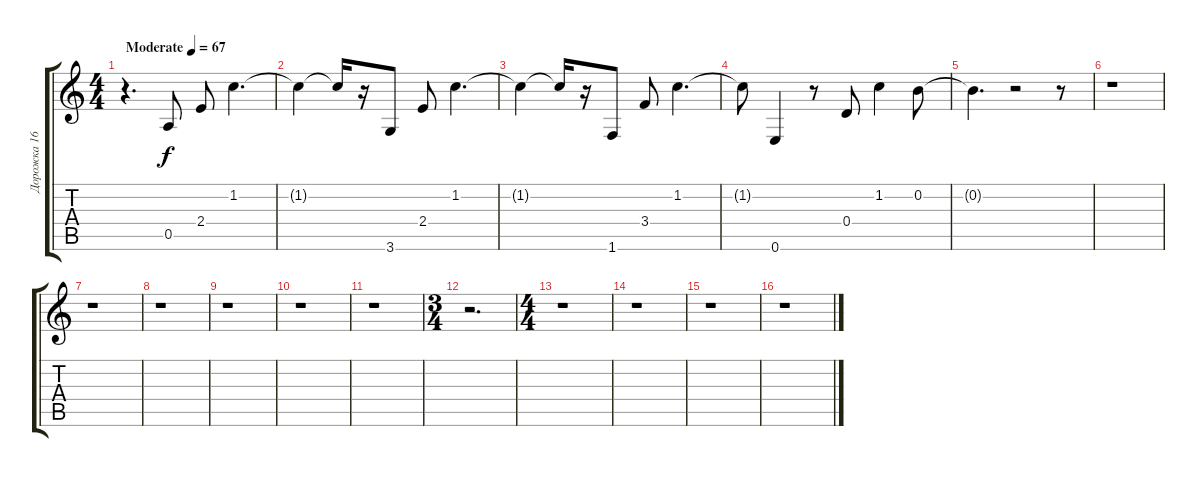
\track ("Дорожка 16" "Дорожка 16") {instrument electricguitarclean}
\staff {score tabs}
\tuning (E4 B3 G3 D3 A2 E2) {hide}
\ts (4 4)
\tempo (67 "Moderate")
\clef g2
\ks c
r.4{d dy f instrument electricguitarclean} 0.5.8 2.4.8 1.2.4{d} |
1.2{t}.4 1.2{t}.16 r.16 3.6.8 2.4.8 1.2.4{d} |
1.2{t}.4 1.2{t}.16 r.16 1.6.8 3.4.8 1.2.4{d} |
1.2{t}.8 0.6.4 r.8 0.4.8 1.2.4 0.2.8 |
0.2{t}.4{d} r.2 r.8 |
r.1 |
r.1 |
r.1 |
r.1 |
r.1 |
r.1 |
\ts (3 4)
r.2{d} |
\ts (4 4)
r.1 |
r.1 |
r.1 |
r.1
